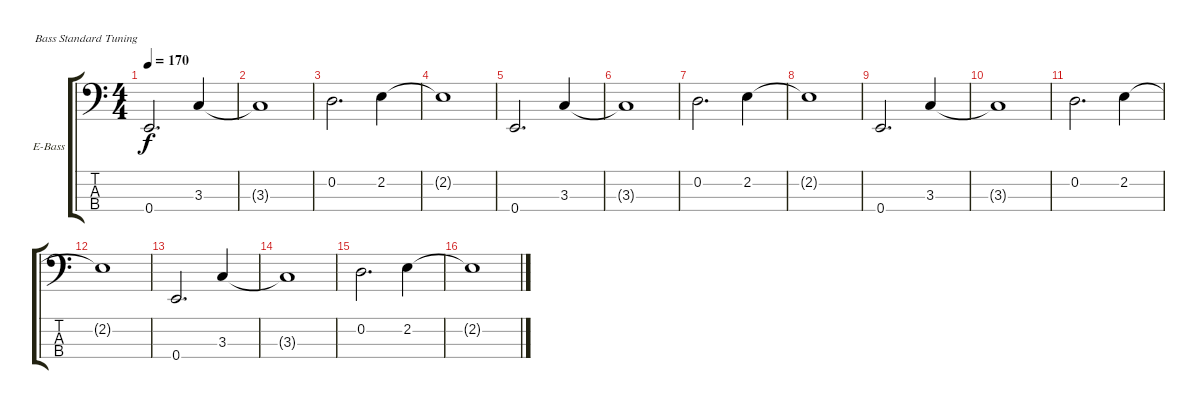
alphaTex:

\defaultSystemsLayout 4
\bracketExtendMode groupsimilarinstruments
\firstSystemTrackNameOrientation horizontal
\otherSystemsTrackNameOrientation horizontal
\track ("Electric Bass" "E-Bass") {instrument electricbassfinger}
\staff {score tabs}
\tuning (G2 D2 A1 E1)
\ts (4 4)
\tempo 170
\clef f4
\ks c
0.4.2{d dy f instrument electricbassfinger} 3.3.4 |
3.3{t}.1 |
0.2.2{d} 2.2.4 |
2.2{t}.1 |
0.4.2{d} 3.3.4 |
3.3{t}.1 |
0.2.2{d} 2.2.4 |
2.2{t}.1 |
0.4.2{d} 3.3.4 |
3.3{t}.1 |
0.2.2{d} 2.2.4 |
2.2{t}.1 |
0.4.2{d} 3.3.4 |
3.3{t}.1 |
0.2.2{d} 2.2.4 |
2.2{t}.1
